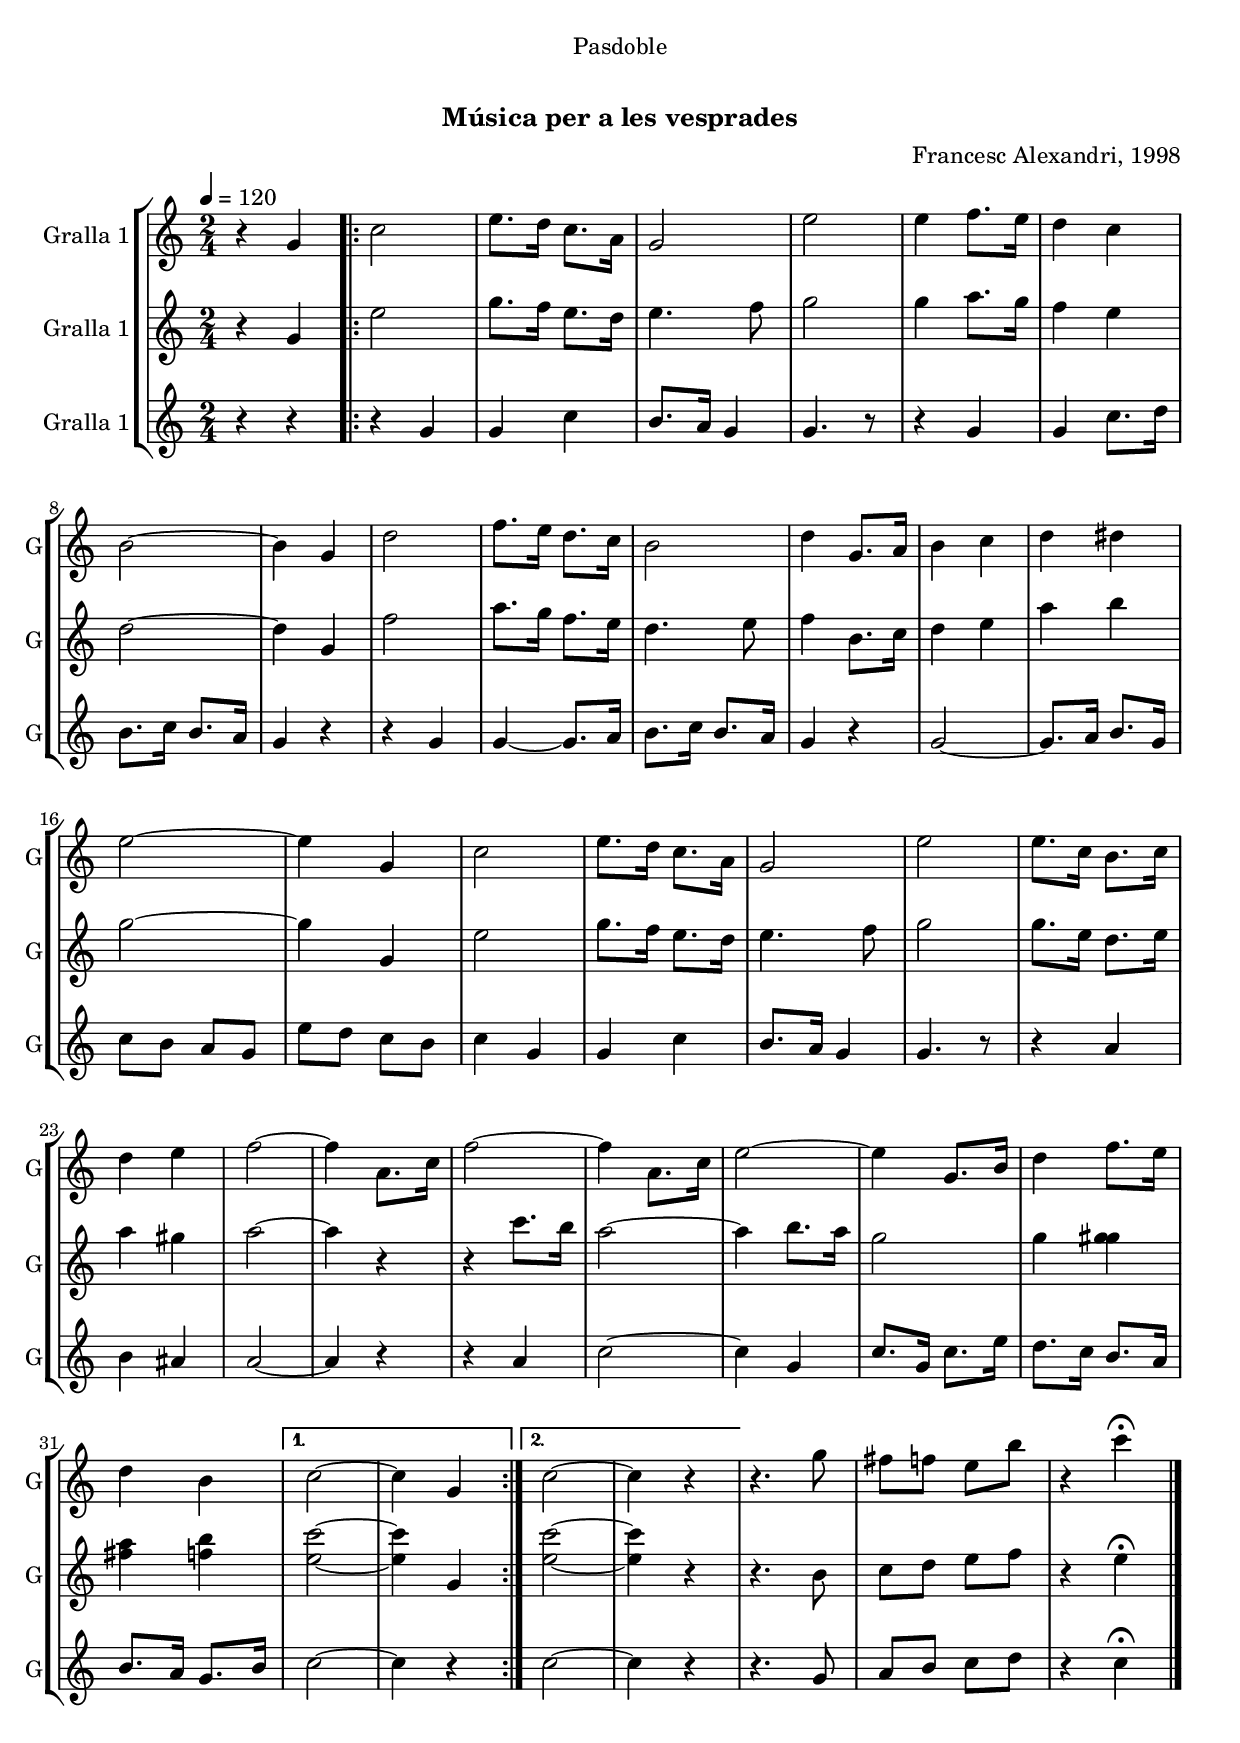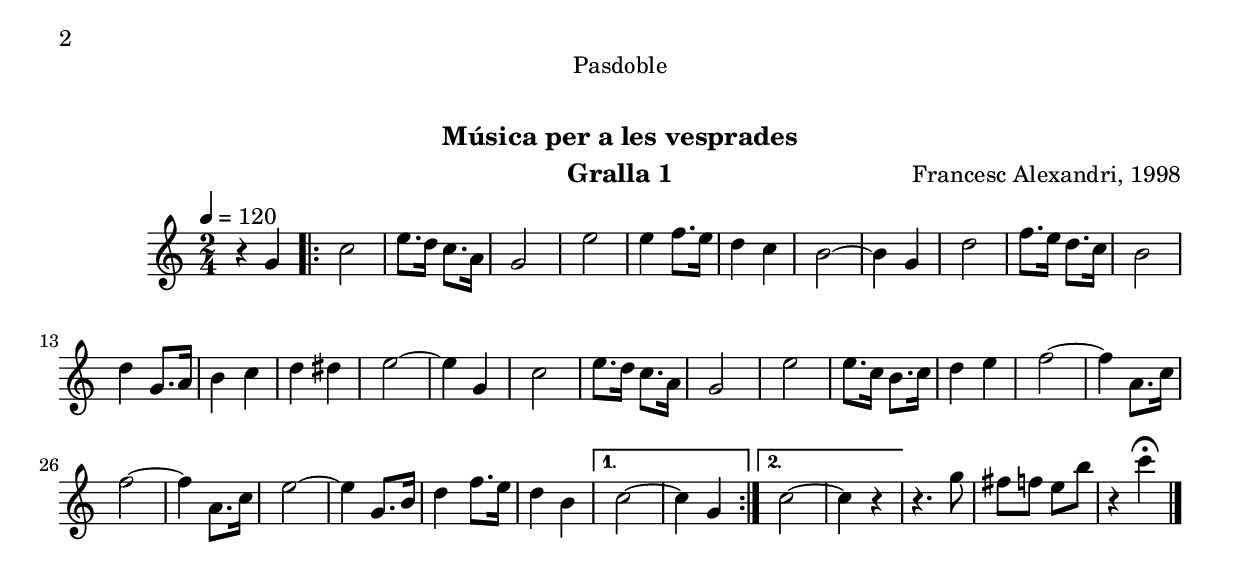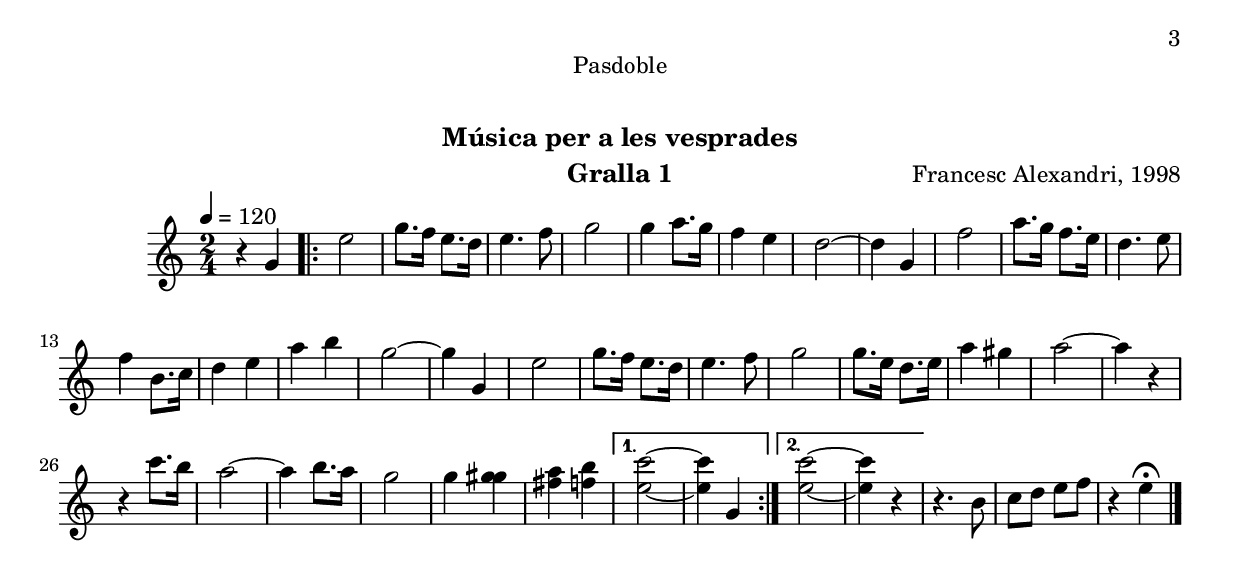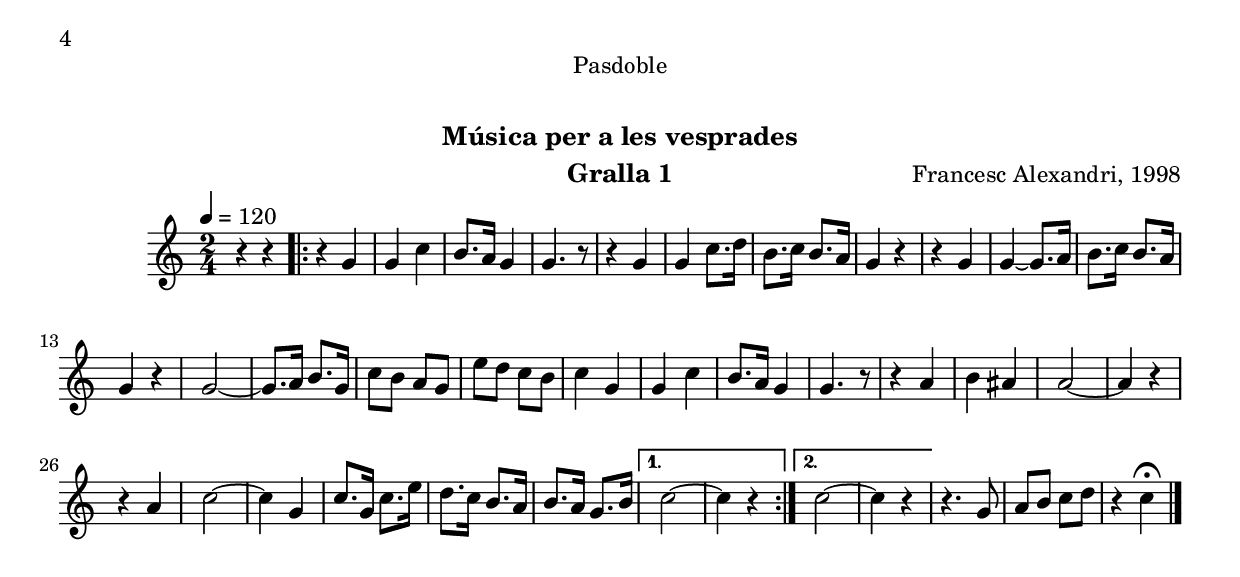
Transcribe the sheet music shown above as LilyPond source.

\version "2.16.0"

\header {
  dedication="Pasdoble"
  title="               "
  subtitle="Música per a les vesprades"
  subsubtitle=""
  poet=""
  meter=""
  piece=""
  composer="Francesc Alexandri, 1998"
  arranger=""
  opus=""
  instrument=""
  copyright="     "
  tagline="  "
}

liniaroAa =
\relative g'
{
  \tempo 4=120
  \clef treble
  \key c \major
  \time 2/4
  r4 g  |
  \repeat volta 2 { c2  |
  e8. d16 c8. a16  |
  g2  |
  %05
  e'2  |
  e4 f8. e16  |
  d4 c  |
  b2 ~  |
  b4 g  |
  %10
  d'2  |
  f8. e16 d8. c16  |
  b2  |
  d4 g,8. a16  |
  b4 c  |
  %15
  d4 dis  |
  e2 ~  |
  e4 g,  |
  c2  |
  e8. d16 c8. a16  |
  %20
  g2  |
  e'2  |
  e8. c16 b8. c16  |
  d4 e  |
  f2 ~  |
  %25
  f4 a,8. c16  |
  f2 ~  |
  f4 a,8. c16  |
  e2 ~  |
  e4 g,8. b16  |
  %30
  d4 f8. e16  |
  d4 b }
  \alternative { { c2 ~  |
  c4 g }
  { c2 ~  |
  %35
  c4 r } }
  r4. g'8  |
  fis8 f e b'  |
  r4 c\fermata  \bar "|."
}

liniaroAb =
\relative g'
{
  \tempo 4=120
  \clef treble
  \key c \major
  \time 2/4
  r4 g  |
  \repeat volta 2 { e'2  |
  g8. f16 e8. d16  |
  e4. f8  |
  %05
  g2  |
  g4 a8. g16  |
  f4 e  |
  d2 ~  |
  d4 g,  |
  %10
  f'2  |
  a8. g16 f8. e16  |
  d4. e8  |
  f4 b,8. c16  |
  d4 e  |
  %15
  a4 b  |
  g2 ~  |
  g4 g,  |
  e'2  |
  g8. f16 e8. d16  |
  %20
  e4. f8  |
  g2  |
  g8. e16 d8. e16  |
  a4 gis  |
  a2 ~  |
  %25
  a4 r  |
  r4 c8. b16  |
  a2 ~  |
  a4 b8. a16  |
  g2  |
  %30
  g4 <g gis>  |
  <fis a>4 <f b> }
  \alternative { { <e c'>2 ~ ~  |
  <e c'>4 g, }
  { <e' c'>2 ~ ~  |
  %35
  <e c'>4 r } }
  r4. b8  |
  c8 d e f  |
  r4 e\fermata  \bar "|."
}

liniaroAc =
\relative g'
{
  \tempo 4=120
  \clef treble
  \key c \major
  \time 2/4
  r4 r  |
  \repeat volta 2 { r4 g  |
  g4 c  |
  b8. a16 g4  |
  %05
  g4. r8  |
  r4 g  |
  g4 c8. d16  |
  b8. c16 b8. a16  |
  g4 r  |
  %10
  r4 g  |
  g4 ~ g8. a16  |
  b8. c16 b8. a16  |
  g4 r  |
  g2 ~  |
  %15
  g8. a16 b8. g16  |
  c8 b a g  |
  e'8 d c b  |
  c4 g  |
  g4 c  |
  %20
  b8. a16 g4  |
  g4. r8  |
  r4 a  |
  b4 ais  |
  a2 ~  |
  %25
  a4 r  |
  r4 a  |
  c2 ~  |
  c4 g  |
  c8. g16 c8. e16  |
  %30
  d8. c16 b8. a16  |
  b8. a16 g8. b16 }
  \alternative { { c2 ~  |
  c4 r }
  { c2 ~  |
  %35
  c4 r } }
  r4. g8  |
  a8 b c d  |
  r4 c\fermata  \bar "|."
}

\bookpart {
  \score {
    \new StaffGroup {
      \override Score.RehearsalMark #'self-alignment-X = #LEFT
      <<
        \new Staff \with {instrumentName = #"Gralla 1" shortInstrumentName = #"G"} \liniaroAa
        \new Staff \with {instrumentName = #"Gralla 1" shortInstrumentName = #"G"} \liniaroAb
        \new Staff \with {instrumentName = #"Gralla 1" shortInstrumentName = #"G"} \liniaroAc
      >>
    }
    \layout {}
  }\score { \unfoldRepeats
    \new StaffGroup {
      \override Score.RehearsalMark #'self-alignment-X = #LEFT
      <<
        \new Staff \with {instrumentName = #"Gralla 1" shortInstrumentName = #"G"} \liniaroAa
        \new Staff \with {instrumentName = #"Gralla 1" shortInstrumentName = #"G"} \liniaroAb
        \new Staff \with {instrumentName = #"Gralla 1" shortInstrumentName = #"G"} \liniaroAc
      >>
    }
    \midi {}
  }
}

\bookpart {
  \header {instrument="Gralla 1"}
  \score {
    \new StaffGroup {
      \override Score.RehearsalMark #'self-alignment-X = #LEFT
      <<
        \new Staff \liniaroAa
      >>
    }
    \layout {}
  }\score { \unfoldRepeats
    \new StaffGroup {
      \override Score.RehearsalMark #'self-alignment-X = #LEFT
      <<
        \new Staff \liniaroAa
      >>
    }
    \midi {}
  }
}

\bookpart {
  \header {instrument="Gralla 1"}
  \score {
    \new StaffGroup {
      \override Score.RehearsalMark #'self-alignment-X = #LEFT
      <<
        \new Staff \liniaroAb
      >>
    }
    \layout {}
  }\score { \unfoldRepeats
    \new StaffGroup {
      \override Score.RehearsalMark #'self-alignment-X = #LEFT
      <<
        \new Staff \liniaroAb
      >>
    }
    \midi {}
  }
}

\bookpart {
  \header {instrument="Gralla 1"}
  \score {
    \new StaffGroup {
      \override Score.RehearsalMark #'self-alignment-X = #LEFT
      <<
        \new Staff \liniaroAc
      >>
    }
    \layout {}
  }\score { \unfoldRepeats
    \new StaffGroup {
      \override Score.RehearsalMark #'self-alignment-X = #LEFT
      <<
        \new Staff \liniaroAc
      >>
    }
    \midi {}
  }
}

